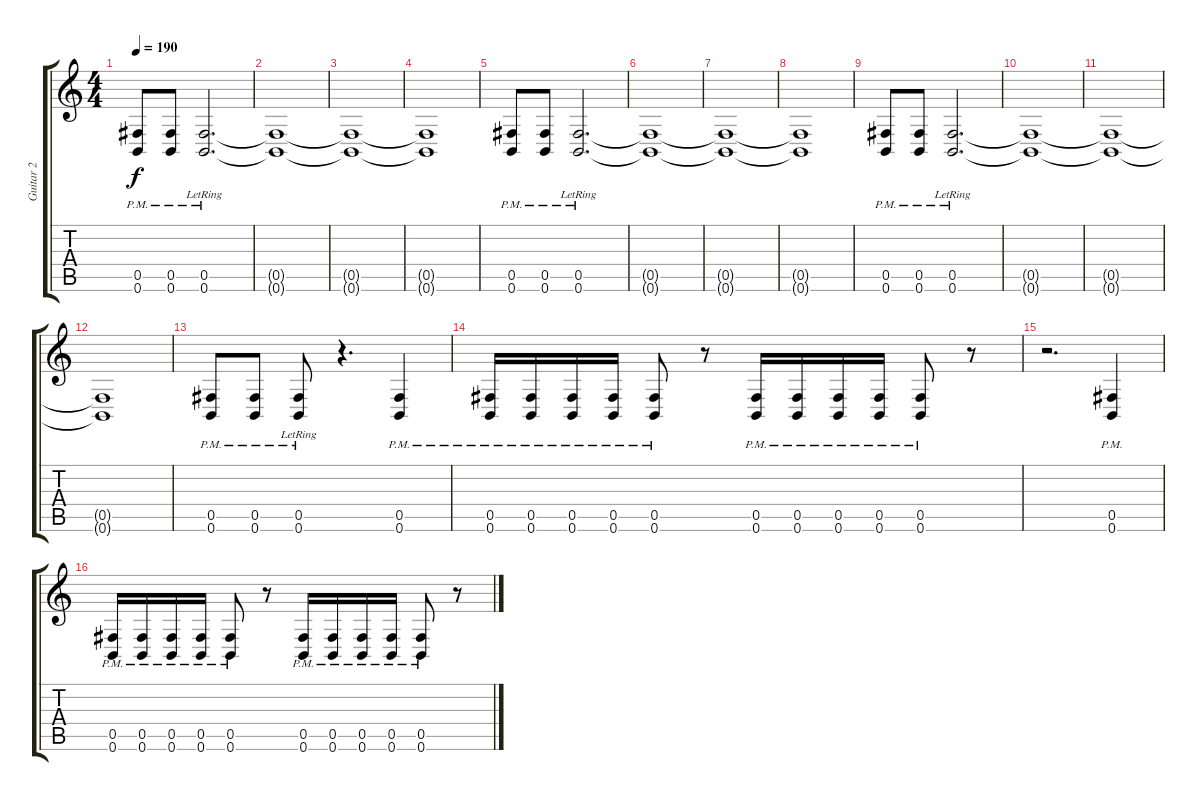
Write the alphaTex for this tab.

\track ("Guitar 2" "Guitar 2") {instrument distortionguitar}
\staff {score tabs}
\tuning (Db4 Ab3 E3 B2 Gb2 B1) {hide}
\ts (4 4)
\tempo 190
\clef g2
\ks c
(0.5{pm} 0.6{pm}).8{dy f} (0.5{pm} 0.6{pm}).8 (0.5{pm lr} 0.6{pm lr}).2{d} |
(0.5{t} 0.6{t}).1 |
(0.5{t} 0.6{t}).1 |
(0.5{t} 0.6{t}).1 |
(0.5{pm} 0.6{pm}).8 (0.5{pm} 0.6{pm}).8 (0.5{pm lr} 0.6{pm lr}).2{d} |
(0.5{t} 0.6{t}).1 |
(0.5{t} 0.6{t}).1 |
(0.5{t} 0.6{t}).1 |
(0.5{pm} 0.6{pm}).8 (0.5{pm} 0.6{pm}).8 (0.5{pm lr} 0.6{pm lr}).2{d} |
(0.5{t} 0.6{t}).1 |
(0.5{t} 0.6{t}).1 |
(0.5{t} 0.6{t}).1 |
(0.5{pm} 0.6{pm}).8 (0.5{pm} 0.6{pm}).8 (0.5{pm lr} 0.6{pm lr}).8 r.4{d} (0.5{pm} 0.6{pm}).4 |
(0.5{pm} 0.6{pm}).16 (0.5{pm} 0.6{pm}).16 (0.5{pm} 0.6{pm}).16 (0.5{pm} 0.6{pm}).16 (0.5{pm} 0.6{pm}).8 r.8 (0.5{pm} 0.6{pm}).16 (0.5{pm} 0.6{pm}).16 (0.5{pm} 0.6{pm}).16 (0.5{pm} 0.6{pm}).16 (0.5{pm} 0.6{pm}).8 r.8 |
r.2{d} (0.5{pm} 0.6{pm}).4 |
(0.5{pm} 0.6{pm}).16 (0.5{pm} 0.6{pm}).16 (0.5{pm} 0.6{pm}).16 (0.5{pm} 0.6{pm}).16 (0.5{pm} 0.6{pm}).8 r.8 (0.5{pm} 0.6{pm}).16 (0.5{pm} 0.6{pm}).16 (0.5{pm} 0.6{pm}).16 (0.5{pm} 0.6{pm}).16 (0.5{pm} 0.6{pm}).8 r.8
